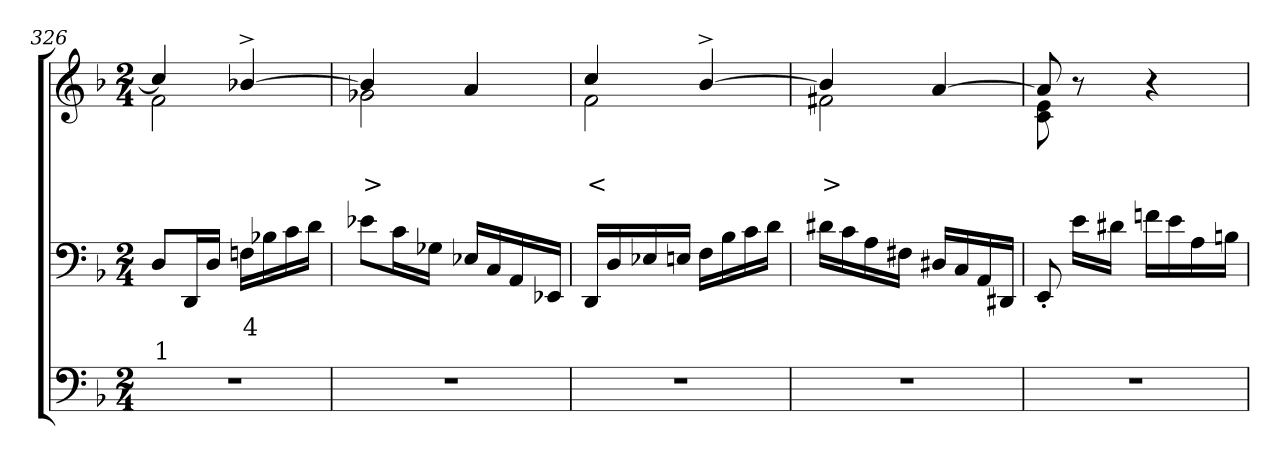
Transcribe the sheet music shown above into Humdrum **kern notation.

**kern	**kern	**text	**text	**kern	**text	**text
*part3	*part2	*part2	*part2	*part1	*part1	*part1
*staff3	*staff2	*staff2	*staff2	*staff1	*staff1	*staff1
*clefF4	*clefF4	*	*	*clefG2	*	*
*k[b-]	*k[b-]	*	*	*k[b-]	*	*
*M2/4	*M2/4	*	*	*M2/4	*	*
=326	=326	=326	=326	=326	=326	=326
*	*	*	*	*^	*	*
2r	8DL	.	1	4cc]	2f	.	.
.	16DDL	.	.	.	.	.	.
.	16DJJ	.	.	.	.	.	.
.	16FnLL	4	.	[4b-X^>	.	.	.
.	16B-X	.	.	.	.	.	.
.	16c	.	.	.	.	.	.
.	16dJJ	.	.	.	.	.	.
=327	=327	=327	=327	=327	=327	=327	=327
2r	8e-XL	.	.	4b-]	2g-X	.	>
.	16cL	.	.	.	.	.	.
.	16G-XJJ	.	.	.	.	.	.
.	16E-LL	.	.	4a	.	.	.
.	16C	.	.	.	.	.	.
.	16AA	.	.	.	.	.	.
.	16EE-JJ	.	.	.	.	.	.
=328	=328	=328	=328	=328	=328	=328	=328
2r	16DDLL	.	.	4cc	2f	.	<
.	16D	.	.	.	.	.	.
.	16E-X	.	.	.	.	.	.
.	16EnJJ	.	.	.	.	.	.
.	16FLL	.	.	[4b-^>	.	.	.
.	16B-	.	.	.	.	.	.
.	16c	.	.	.	.	.	.
.	16dJJ	.	.	.	.	.	.
=329	=329	=329	=329	=329	=329	=329	=329
2r	16d#XLL	.	.	4b-]	2f#X	.	>
.	16c	.	.	.	.	.	.
.	16A	.	.	.	.	.	.
.	16F#XJJ	.	.	.	.	.	.
.	16D#LL	.	.	[4a	.	.	.
.	16C	.	.	.	.	.	.
.	16AA	.	.	.	.	.	.
.	16DD#JJ	.	.	.	.	.	.
=330	=330	=330	=330	=330	=330	=330	=330
2r	8EE'>	.	.	8a]	8e 8c	.	.
.	16eLL	.	.	8r	4.ryy	.	.
.	16d#XJJ	.	.	.	.	.	.
.	16fnLL	.	.	4r	.	.	.
.	16e	.	.	.	.	.	.
.	16A	.	.	.	.	.	.
.	16BnJJ	.	.	.	.	.	.
*	*	*	*	*v	*v	*	*
=	=	=	=	=	=	=
*-	*-	*-	*-	*-	*-	*-
